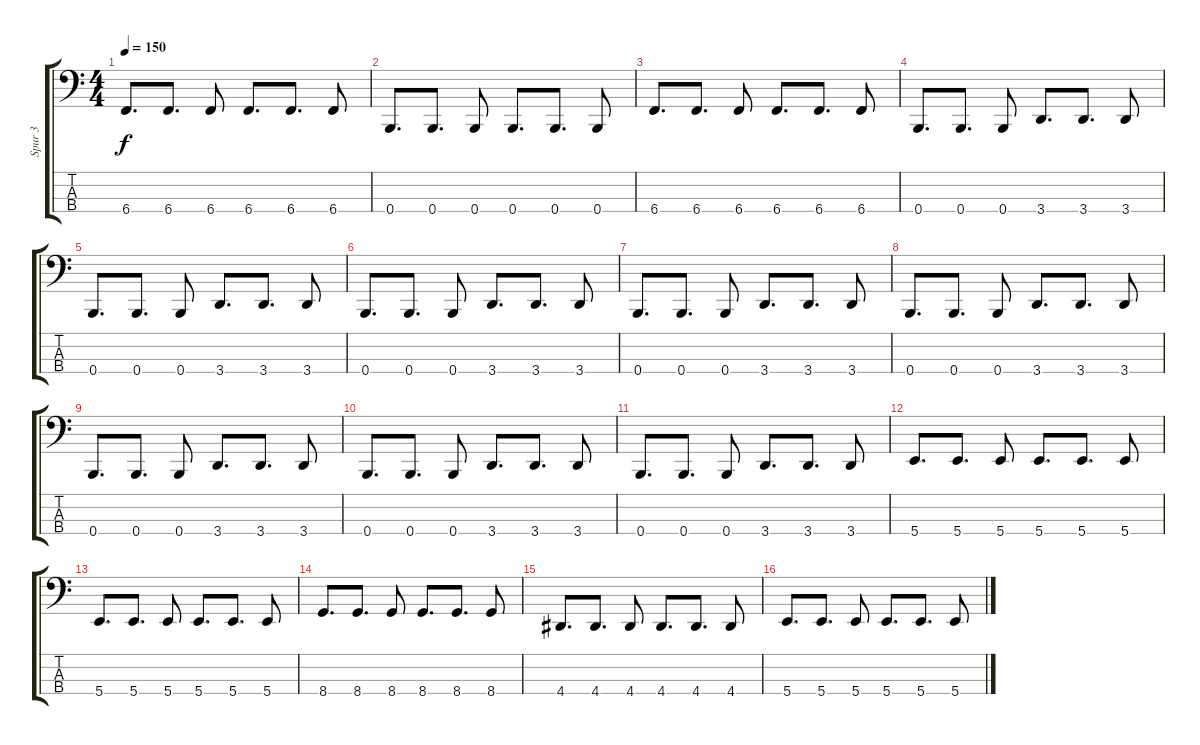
\track ("Spur 3" "Spur 3") {instrument electricbasspick}
\staff {score tabs}
\tuning (E2 B1 Gb1 B0) {hide}
\ts (4 4)
\tempo 150
\clef f4
\ks c
6.4.8{d dy f} 6.4.8{d} 6.4.8 6.4.8{d} 6.4.8{d} 6.4.8 |
0.4.8{d} 0.4.8{d} 0.4.8 0.4.8{d} 0.4.8{d} 0.4.8 |
6.4.8{d} 6.4.8{d} 6.4.8 6.4.8{d} 6.4.8{d} 6.4.8 |
0.4.8{d} 0.4.8{d} 0.4.8 3.4.8{d} 3.4.8{d} 3.4.8 |
0.4.8{d} 0.4.8{d} 0.4.8 3.4.8{d} 3.4.8{d} 3.4.8 |
0.4.8{d} 0.4.8{d} 0.4.8 3.4.8{d} 3.4.8{d} 3.4.8 |
0.4.8{d} 0.4.8{d} 0.4.8 3.4.8{d} 3.4.8{d} 3.4.8 |
0.4.8{d} 0.4.8{d} 0.4.8 3.4.8{d} 3.4.8{d} 3.4.8 |
0.4.8{d} 0.4.8{d} 0.4.8 3.4.8{d} 3.4.8{d} 3.4.8 |
0.4.8{d} 0.4.8{d} 0.4.8 3.4.8{d} 3.4.8{d} 3.4.8 |
0.4.8{d} 0.4.8{d} 0.4.8 3.4.8{d} 3.4.8{d} 3.4.8 |
5.4.8{d} 5.4.8{d} 5.4.8 5.4.8{d} 5.4.8{d} 5.4.8 |
5.4.8{d} 5.4.8{d} 5.4.8 5.4.8{d} 5.4.8{d} 5.4.8 |
8.4.8{d} 8.4.8{d} 8.4.8 8.4.8{d} 8.4.8{d} 8.4.8 |
4.4.8{d} 4.4.8{d} 4.4.8 4.4.8{d} 4.4.8{d} 4.4.8 |
5.4.8{d} 5.4.8{d} 5.4.8 5.4.8{d} 5.4.8{d} 5.4.8
